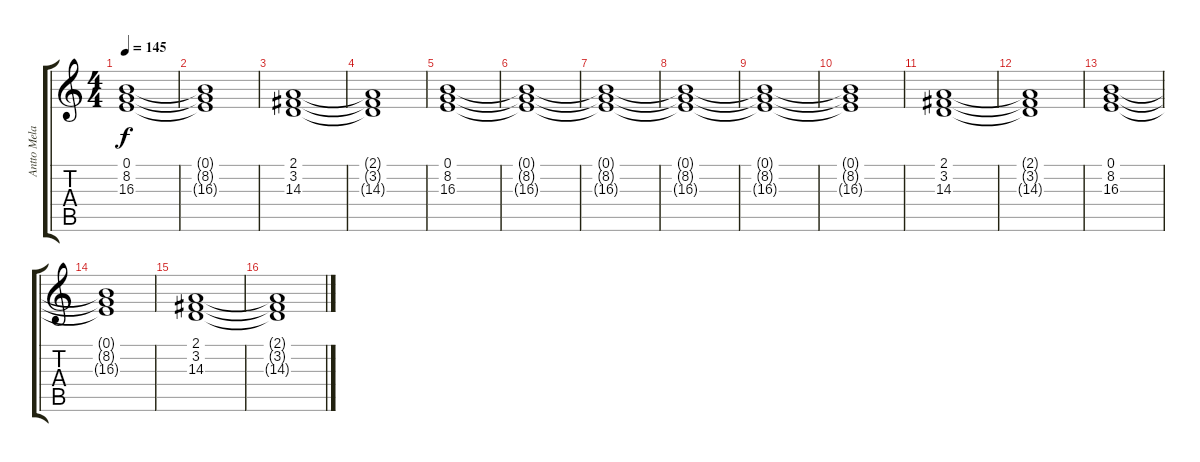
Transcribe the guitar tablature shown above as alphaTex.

\track ("Antto Melasniemi (Keyboard)" "Antto Mela") {instrument choiraahs}
\staff {score tabs}
\tuning (E4 B3 G3 D3 A2 E2) {hide}
\ts (4 4)
\tempo 145
\clef g2
\ks c
(0.1{t} 8.2{t} 16.3{t}).1{dy f} |
(0.1{t} 8.2{t} 16.3{t}).1 |
(2.1 3.2 14.3).1 |
(2.1{t} 3.2{t} 14.3{t}).1 |
(0.1 8.2 16.3).1 |
(0.1{t} 8.2{t} 16.3{t}).1 |
(0.1{t} 8.2{t} 16.3{t}).1 |
(0.1{t} 8.2{t} 16.3{t}).1 |
(0.1{t} 8.2{t} 16.3{t}).1 |
(0.1{t} 8.2{t} 16.3{t}).1 |
(2.1 3.2 14.3).1 |
(2.1{t} 3.2{t} 14.3{t}).1 |
(0.1 8.2 16.3).1 |
(0.1{t} 8.2{t} 16.3{t}).1 |
(2.1 3.2 14.3).1 |
(2.1{t} 3.2{t} 14.3{t}).1
